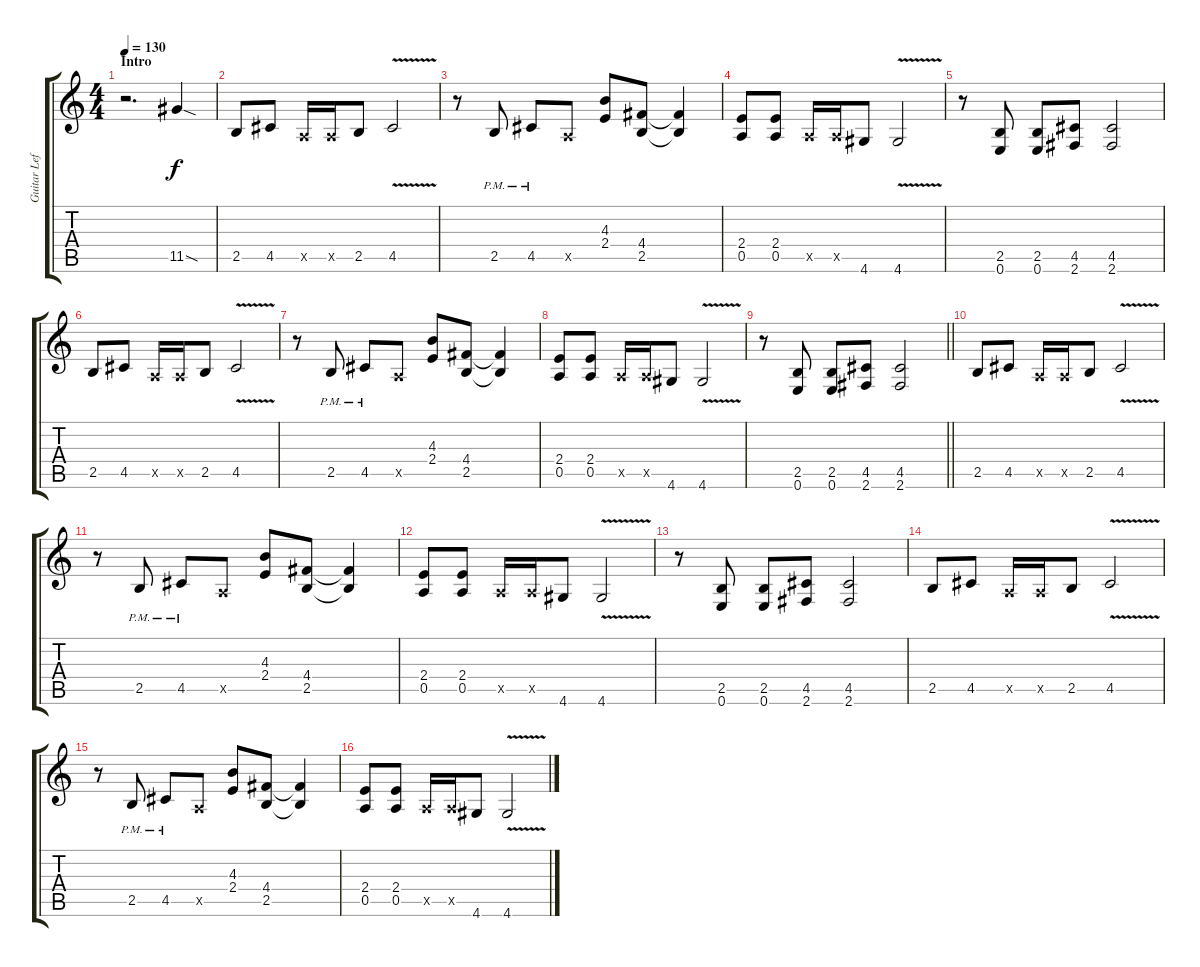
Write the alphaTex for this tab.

\track ("Guitar Left" "Guitar Lef") {instrument overdrivenguitar}
\staff {score tabs}
\tuning (E4 B3 G3 D3 A2 E2) {hide}
\ts (4 4)
\section ("" "Intro")
\tempo 130
\clef g2
\ks c
r.2{d dy f instrument overdrivenguitar} 11.5{sod}.4 |
2.5.8 4.5.8 0.5{x}.16 0.5{x}.16 2.5.8 4.5{v}.2 |
r.8 2.5{pm}.8 4.5{pm}.8 0.5{x}.8 (4.3 2.4).8 (4.4 2.5).8 (4.4{t} 2.5{t}).4 |
(2.4 0.5).8 (2.4 0.5).8 0.5{x}.16 0.5{x}.16 4.6.8 4.6{v}.2 |
r.8 (2.5 0.6).8 (2.5 0.6).8 (4.5 2.6).8 (4.5 2.6).2 |
2.5.8 4.5.8 0.5{x}.16 0.5{x}.16 2.5.8 4.5{v}.2 |
r.8 2.5{pm}.8 4.5{pm}.8 0.5{x}.8 (4.3 2.4).8 (4.4 2.5).8 (4.4{t} 2.5{t}).4 |
(2.4 0.5).8 (2.4 0.5).8 0.5{x}.16 0.5{x}.16 4.6.8 4.6{v}.2 |
\barLineRight lightlight
r.8 (2.5 0.6).8 (2.5 0.6).8 (4.5 2.6).8 (4.5 2.6).2 |
2.5.8 4.5.8 0.5{x}.16 0.5{x}.16 2.5.8 4.5{v}.2 |
r.8 2.5{pm}.8 4.5{pm}.8 0.5{x}.8 (4.3 2.4).8 (4.4 2.5).8 (4.4{t} 2.5{t}).4 |
(2.4 0.5).8 (2.4 0.5).8 0.5{x}.16 0.5{x}.16 4.6.8 4.6{v}.2 |
r.8 (2.5 0.6).8 (2.5 0.6).8 (4.5 2.6).8 (4.5 2.6).2 |
2.5.8 4.5.8 0.5{x}.16 0.5{x}.16 2.5.8 4.5{v}.2 |
r.8 2.5{pm}.8 4.5{pm}.8 0.5{x}.8 (4.3 2.4).8 (4.4 2.5).8 (4.4{t} 2.5{t}).4 |
(2.4 0.5).8 (2.4 0.5).8 0.5{x}.16 0.5{x}.16 4.6.8 4.6{v}.2
